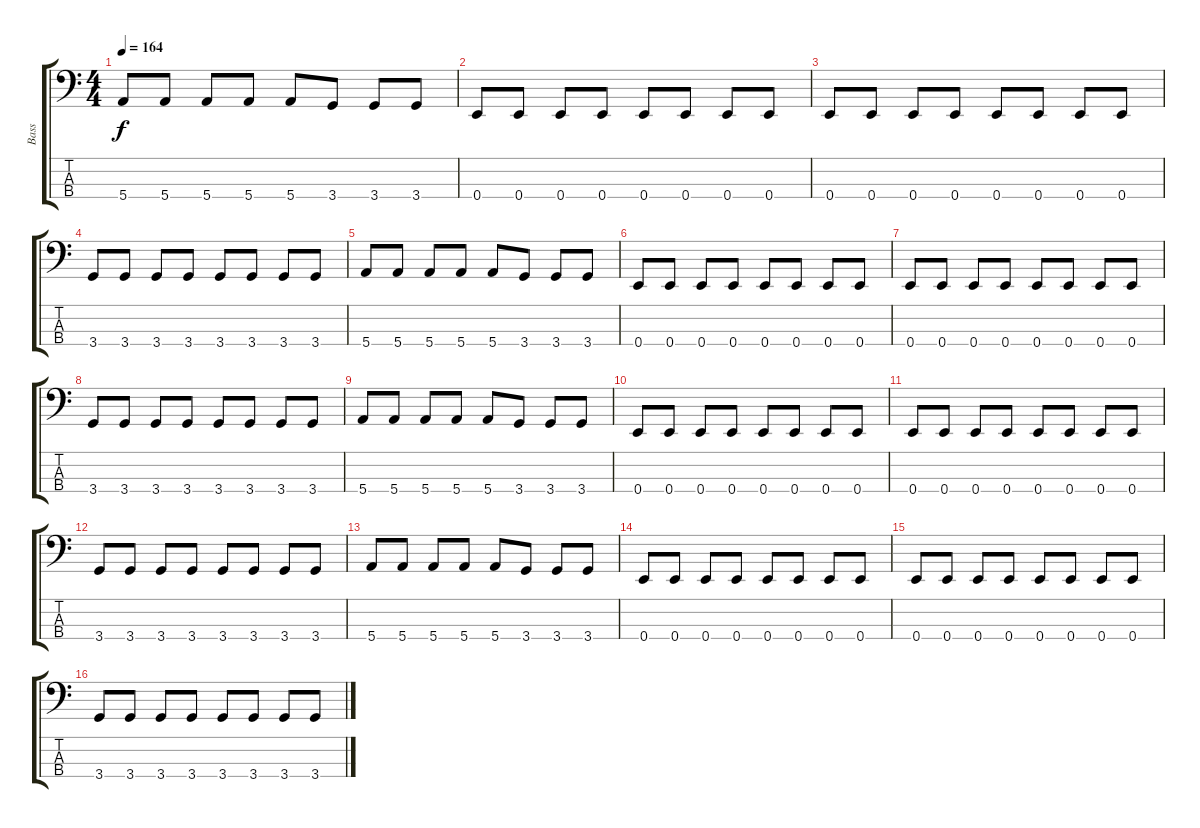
\track ("Bass" "Bass") {instrument electricbasspick}
\staff {score tabs}
\tuning (G2 D2 A1 E1) {hide}
\ts (4 4)
\tempo 164
\clef f4
\ks c
5.4.8{dy f} 5.4.8 5.4.8 5.4.8 5.4.8 3.4.8 3.4.8 3.4.8 |
0.4.8 0.4.8 0.4.8 0.4.8 0.4.8 0.4.8 0.4.8 0.4.8 |
0.4.8 0.4.8 0.4.8 0.4.8 0.4.8 0.4.8 0.4.8 0.4.8 |
3.4.8 3.4.8 3.4.8 3.4.8 3.4.8 3.4.8 3.4.8 3.4.8 |
5.4.8 5.4.8 5.4.8 5.4.8 5.4.8 3.4.8 3.4.8 3.4.8 |
0.4.8 0.4.8 0.4.8 0.4.8 0.4.8 0.4.8 0.4.8 0.4.8 |
0.4.8 0.4.8 0.4.8 0.4.8 0.4.8 0.4.8 0.4.8 0.4.8 |
3.4.8 3.4.8 3.4.8 3.4.8 3.4.8 3.4.8 3.4.8 3.4.8 |
5.4.8 5.4.8 5.4.8 5.4.8 5.4.8 3.4.8 3.4.8 3.4.8 |
0.4.8 0.4.8 0.4.8 0.4.8 0.4.8 0.4.8 0.4.8 0.4.8 |
0.4.8 0.4.8 0.4.8 0.4.8 0.4.8 0.4.8 0.4.8 0.4.8 |
3.4.8 3.4.8 3.4.8 3.4.8 3.4.8 3.4.8 3.4.8 3.4.8 |
5.4.8 5.4.8 5.4.8 5.4.8 5.4.8 3.4.8 3.4.8 3.4.8 |
0.4.8 0.4.8 0.4.8 0.4.8 0.4.8 0.4.8 0.4.8 0.4.8 |
0.4.8 0.4.8 0.4.8 0.4.8 0.4.8 0.4.8 0.4.8 0.4.8 |
3.4.8 3.4.8 3.4.8 3.4.8 3.4.8 3.4.8 3.4.8 3.4.8
